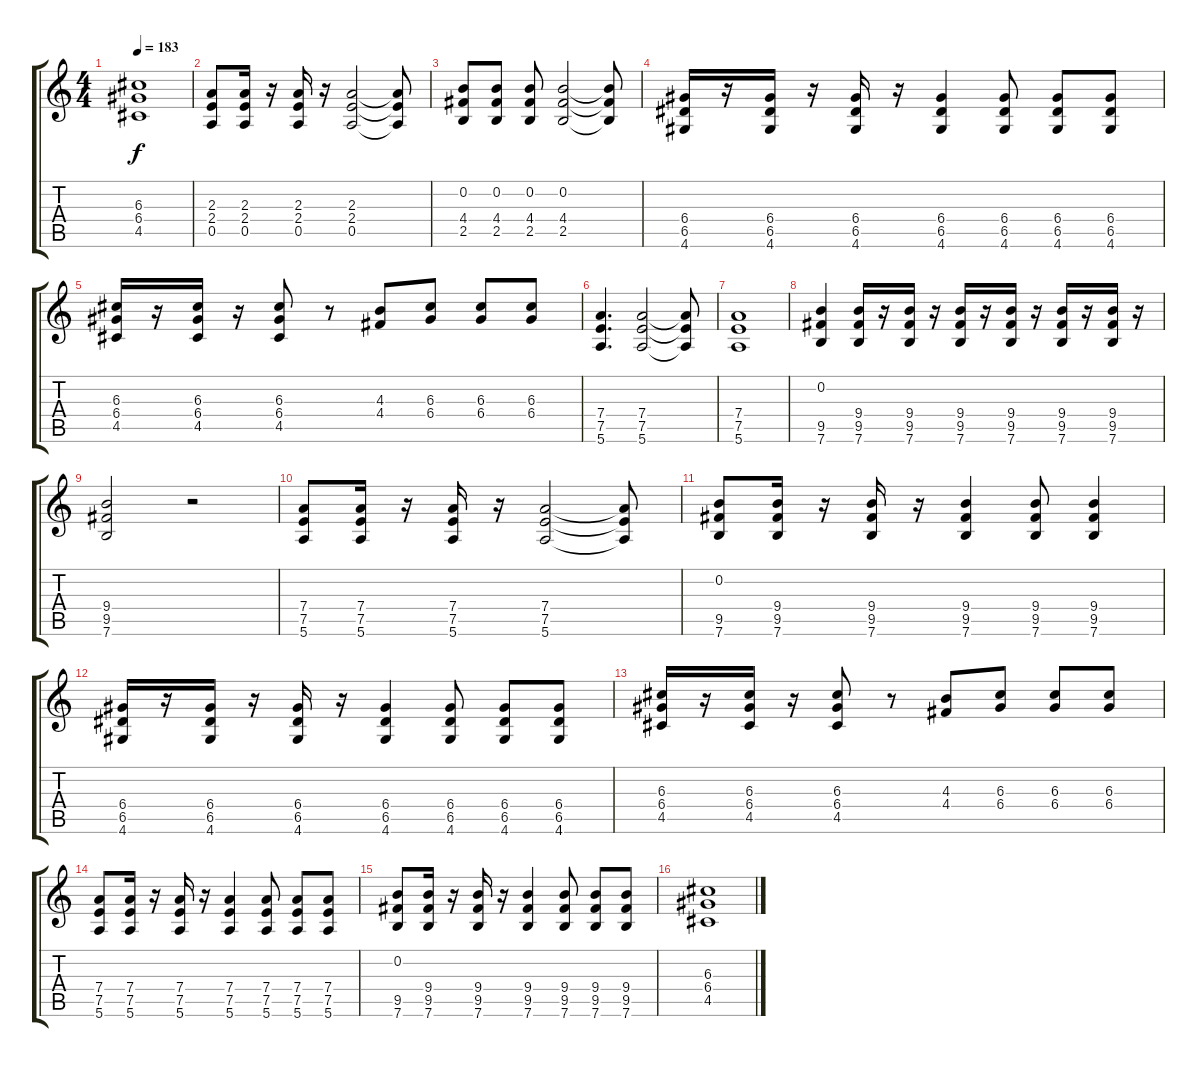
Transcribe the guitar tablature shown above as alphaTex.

\track "" {instrument overdrivenguitar}
\staff {score tabs}
\tuning (E4 B3 G3 D3 A2 E2) {hide}
\ts (4 4)
\tempo 183
\clef g2
\ks c
(6.3 6.4 4.5).1{dy f} |
(2.3 2.4 0.5).8 (2.3 2.4 0.5).16 r.16 (2.3 2.4 0.5).16 r.16 (2.3 2.4 0.5).2 (2.3{t} 2.4{t} 0.5{t}).8 |
(0.2 4.4 2.5).8 (0.2 4.4 2.5).8 (0.2 4.4 2.5).8 (0.2 4.4 2.5).2 (0.2{t} 4.4{t} 2.5{t}).8 |
(6.4 6.5 4.6).16 r.16 (6.4 6.5 4.6).16 r.16 (6.4 6.5 4.6).16 r.16 (6.4 6.5 4.6).4 (6.4 6.5 4.6).8 (6.4 6.5 4.6).8 (6.4 6.5 4.6).8 |
(6.3 6.4 4.5).16 r.16 (6.3 6.4 4.5).16 r.16 (6.3 6.4 4.5).8 r.8 (4.3 4.4).8 (6.3 6.4).8 (6.3 6.4).8 (6.3 6.4).8 |
(7.4 7.5 5.6).4{d} (7.4 7.5 5.6).2 (7.4{t} 7.5{t} 5.6{t}).8 |
(7.4 7.5 5.6).1 |
(0.2 9.5 7.6).4 (9.4 9.5 7.6).16 r.16 (9.4 9.5 7.6).16 r.16 (9.4 9.5 7.6).16 r.16 (9.4 9.5 7.6).16 r.16 (9.4 9.5 7.6).16 r.16 (9.4 9.5 7.6).16 r.16 |
(9.4 9.5 7.6).2 r.2 |
(7.4 7.5 5.6).8 (7.4 7.5 5.6).16 r.16 (7.4 7.5 5.6).16 r.16 (7.4 7.5 5.6).2 (7.4{t} 7.5{t} 5.6{t}).8 |
(0.2 9.5 7.6).8 (9.4 9.5 7.6).16 r.16 (9.4 9.5 7.6).16 r.16 (9.4 9.5 7.6).4 (9.4 9.5 7.6).8 (9.4 9.5 7.6).4 |
(6.4 6.5 4.6).16 r.16 (6.4 6.5 4.6).16 r.16 (6.4 6.5 4.6).16 r.16 (6.4 6.5 4.6).4 (6.4 6.5 4.6).8 (6.4 6.5 4.6).8 (6.4 6.5 4.6).8 |
(6.3 6.4 4.5).16 r.16 (6.3 6.4 4.5).16 r.16 (6.3 6.4 4.5).8 r.8 (4.3 4.4).8 (6.3 6.4).8 (6.3 6.4).8 (6.3 6.4).8 |
(7.4 7.5 5.6).8 (7.4 7.5 5.6).16 r.16 (7.4 7.5 5.6).16 r.16 (7.4 7.5 5.6).4 (7.4 7.5 5.6).8 (7.4 7.5 5.6).8 (7.4 7.5 5.6).8 |
(0.2 9.5 7.6).8 (9.4 9.5 7.6).16 r.16 (9.4 9.5 7.6).16 r.16 (9.4 9.5 7.6).4 (9.4 9.5 7.6).8 (9.4 9.5 7.6).8 (9.4 9.5 7.6).8 |
(6.3 6.4 4.5).1
